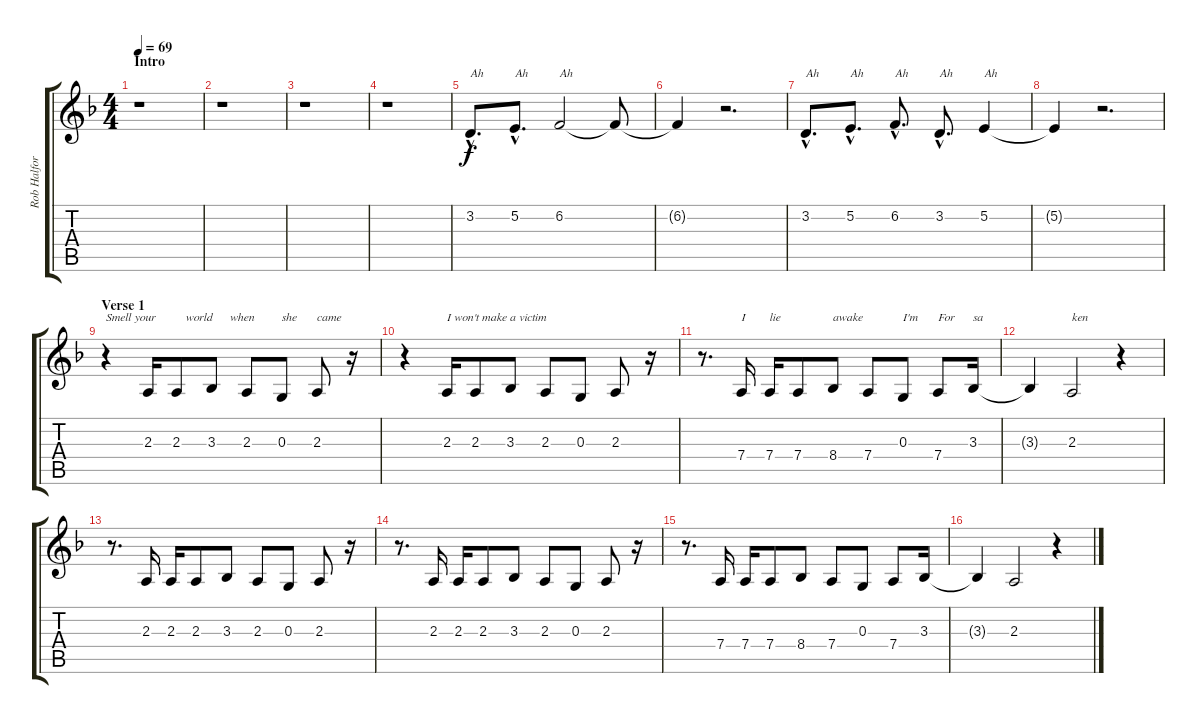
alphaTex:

\track ("Rob Halford" "Rob Halfor") {instrument altosax}
\staff {score tabs}
\tuning (E4 B3 G3 D3 A2 E2) {hide}
\ts (4 4)
\section ("" "Intro")
\tempo 69
\clef g2
\ks dminor
r.1{dy f instrument altosax} |
r.1 |
r.1 |
r.1 |
3.2{hac}.8{d txt "Ah"} 5.2{hac}.8{d txt "Ah"} 6.2.2{txt "Ah"} 6.2{t}.8 |
6.2{t}.4 r.2{d} |
3.2{hac}.8{d txt "Ah"} 5.2{hac}.8{d txt "Ah"} 6.2{hac}.8{d txt "Ah"} 3.2{hac}.8{d txt "Ah"} 5.2.4{txt "Ah"} |
5.2{t}.4{lyrics (0 "") lyrics (1 "") lyrics (2 "") lyrics (3 "") lyrics (4 "")} r.2{d} |
\section ("" "Verse 1")
r.4{txt "Smell your"} 2.3.16 2.3.8{txt "   world"} 3.3.8{txt "      when"} 2.3.8 0.3.8{txt "she"} 2.3.8{txt "came"} r.16 |
r.4 2.3.16{txt "I won't make a victim"} 2.3.8 3.3.8 2.3.8 0.3.8 2.3.8 r.16 |
r.8{d} 7.4.16{txt "I "} 7.4.16{txt "lie"} 7.4.8 8.4.8{txt "awake"} 7.4.8 0.3.8{txt "I'm"} 7.4.8{txt "For"} 3.3.16{txt "sa"} |
3.3{t}.4 2.3.2{txt "ken"} r.4 |
r.8{d} 2.3.16 2.3.16 2.3.8 3.3.8 2.3.8 0.3.8 2.3.8 r.16 |
r.8{d} 2.3.16 2.3.16 2.3.8 3.3.8 2.3.8 0.3.8 2.3.8 r.16 |
r.8{d} 7.4.16 7.4.16 7.4.8 8.4.8 7.4.8 0.3.8 7.4.8 3.3.16 |
3.3{t}.4 2.3.2 r.4
